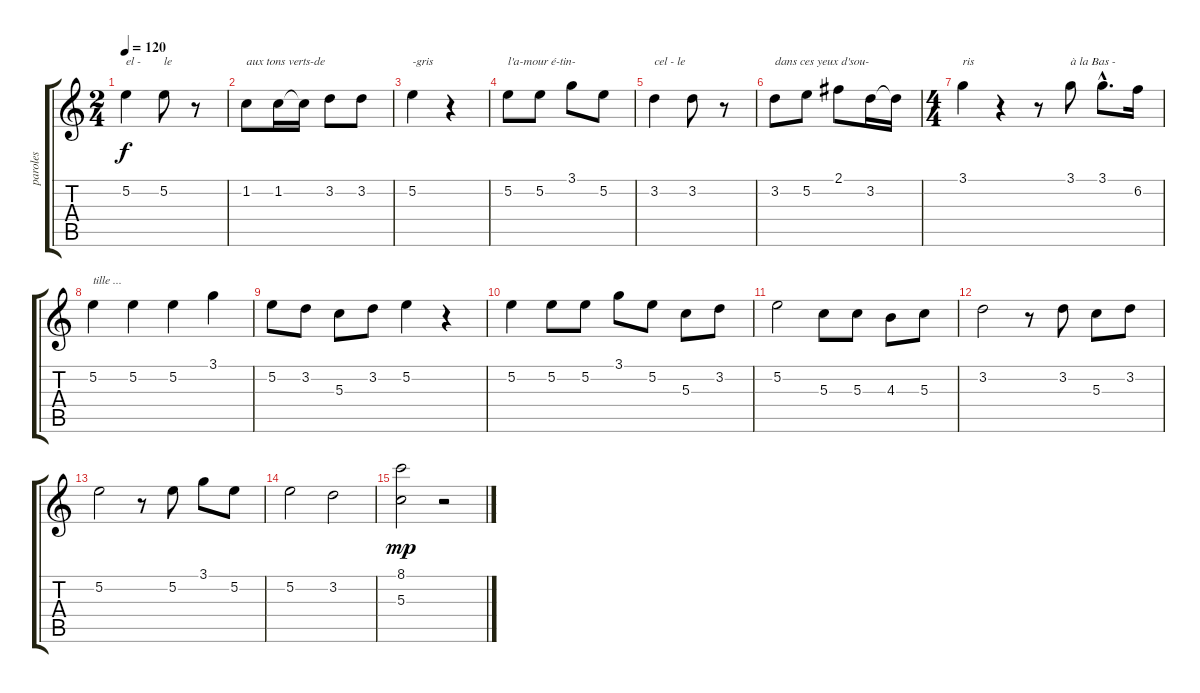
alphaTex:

\track ("paroles" "paroles") {instrument acousticguitarnylon}
\staff {score tabs}
\tuning (E4 B3 G3 D3 A2 E2) {hide}
\ts (2 4)
\tempo 120
\clef g2
\ks c
5.2.4{txt "el -" dy f} 5.2.8{txt "le"} r.8 |
1.2.8{txt "aux tons verts-de"} 1.2.16 1.2{t}.16 3.2.8 3.2.8 |
5.2.4{txt "-gris"} r.4 |
5.2.8{txt "l'a-mour é-tin-"} 5.2.8 3.1.8 5.2.8 |
3.2.4{txt "cel - le"} 3.2.8 r.8 |
3.2.8{txt "dans ces yeux d'sou-"} 5.2.8 2.1.8 3.2.16 3.2{t}.16 |
\ts (4 4)
3.1.4{txt "ris"} r.4 r.8 3.1.8{txt "à la Bas -"} 3.1{hac}.8{d} 6.2.16 |
5.2.4{txt "tille ..."} 5.2.4 5.2.4 3.1.4 |
5.2.8 3.2.8 5.3.8 3.2.8 5.2.4 r.4 |
5.2.4 5.2.8 5.2.8 3.1.8 5.2.8 5.3.8 3.2.8 |
5.2.2 5.3.8 5.3.8 4.3.8 5.3.8 |
3.2.2 r.8 3.2.8 5.3.8 3.2.8 |
5.2.2 r.8 5.2.8 3.1.8 5.2.8 |
5.2.2 3.2.2 |
(8.1 5.3).2{dy mp} r.2
